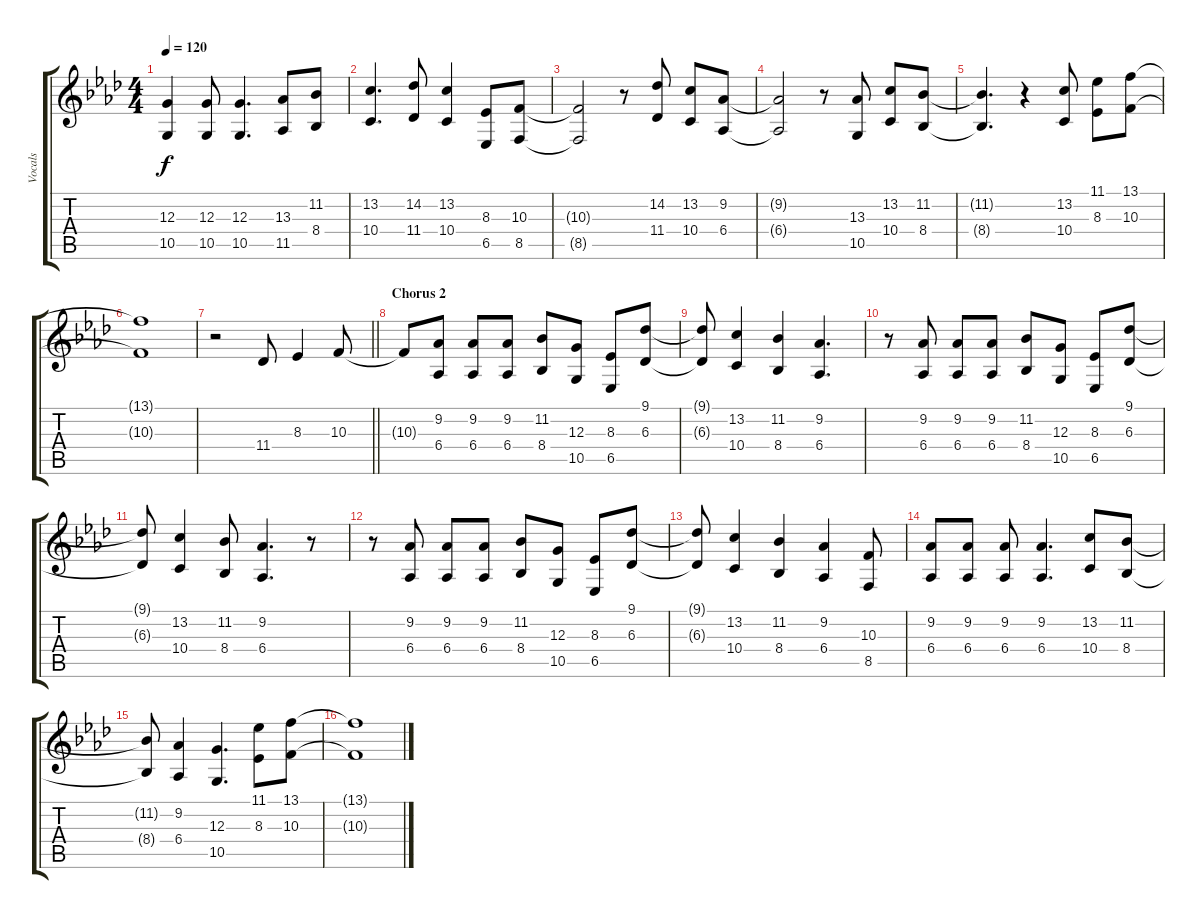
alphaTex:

\track ("Vocals" "Vocals") {instrument lead1square}
\staff {score tabs}
\tuning (E4 B3 G3 D3 A2 E2) {hide}
\ts (4 4)
\tempo 120
\clef g2
\ks ab
(12.3{t} 10.5{t}).4{dy f} (12.3 10.5).8 (12.3 10.5).4{d} (13.3 11.5).8 (11.2 8.4).8 |
(13.2 10.4).4{d} (14.2 11.4).8 (13.2 10.4).4 (8.3 6.5).8 (10.3 8.5).8 |
(10.3{t} 8.5{t}).2 r.8 (14.2 11.4).8 (13.2 10.4).8 (9.2 6.4).8 |
(9.2{t} 6.4{t}).2 r.8 (13.3 10.5).8 (13.2 10.4).8 (11.2 8.4).8 |
(11.2{t} 8.4{t}).4{d} r.4 (13.2 10.4).8 (11.1 8.3).8 (13.1 10.3).8 |
(13.1{t} 10.3{t}).1 |
\barLineRight lightlight
r.2 11.4.8 8.3.4 10.3.8 |
\section ("" "Chorus 2")
10.3{t}.8 (9.2 6.4).8 (9.2 6.4).8 (9.2 6.4).8 (11.2 8.4).8 (12.3 10.5).8 (8.3 6.5).8 (9.1 6.3).8 |
(9.1{t} 6.3{t}).8 (13.2 10.4).4 (11.2 8.4).4 (9.2 6.4).4{d} |
r.8 (9.2 6.4).8 (9.2 6.4).8 (9.2 6.4).8 (11.2 8.4).8 (12.3 10.5).8 (8.3 6.5).8 (9.1 6.3).8 |
(9.1{t} 6.3{t}).8 (13.2 10.4).4 (11.2 8.4).8 (9.2 6.4).4{d} r.8 |
r.8 (9.2 6.4).8 (9.2 6.4).8 (9.2 6.4).8 (11.2 8.4).8 (12.3 10.5).8 (8.3 6.5).8 (9.1 6.3).8 |
(9.1{t} 6.3{t}).8 (13.2 10.4).4 (11.2 8.4).4 (9.2 6.4).4 (10.3 8.5).8 |
(9.2 6.4).8 (9.2 6.4).8 (9.2 6.4).8 (9.2 6.4).4{d} (13.2 10.4).8 (11.2 8.4).8 |
(11.2{t} 8.4{t}).8 (9.2 6.4).4 (12.3 10.5).4{d} (11.1 8.3).8 (13.1 10.3).8 |
(13.1{t} 10.3{t}).1
